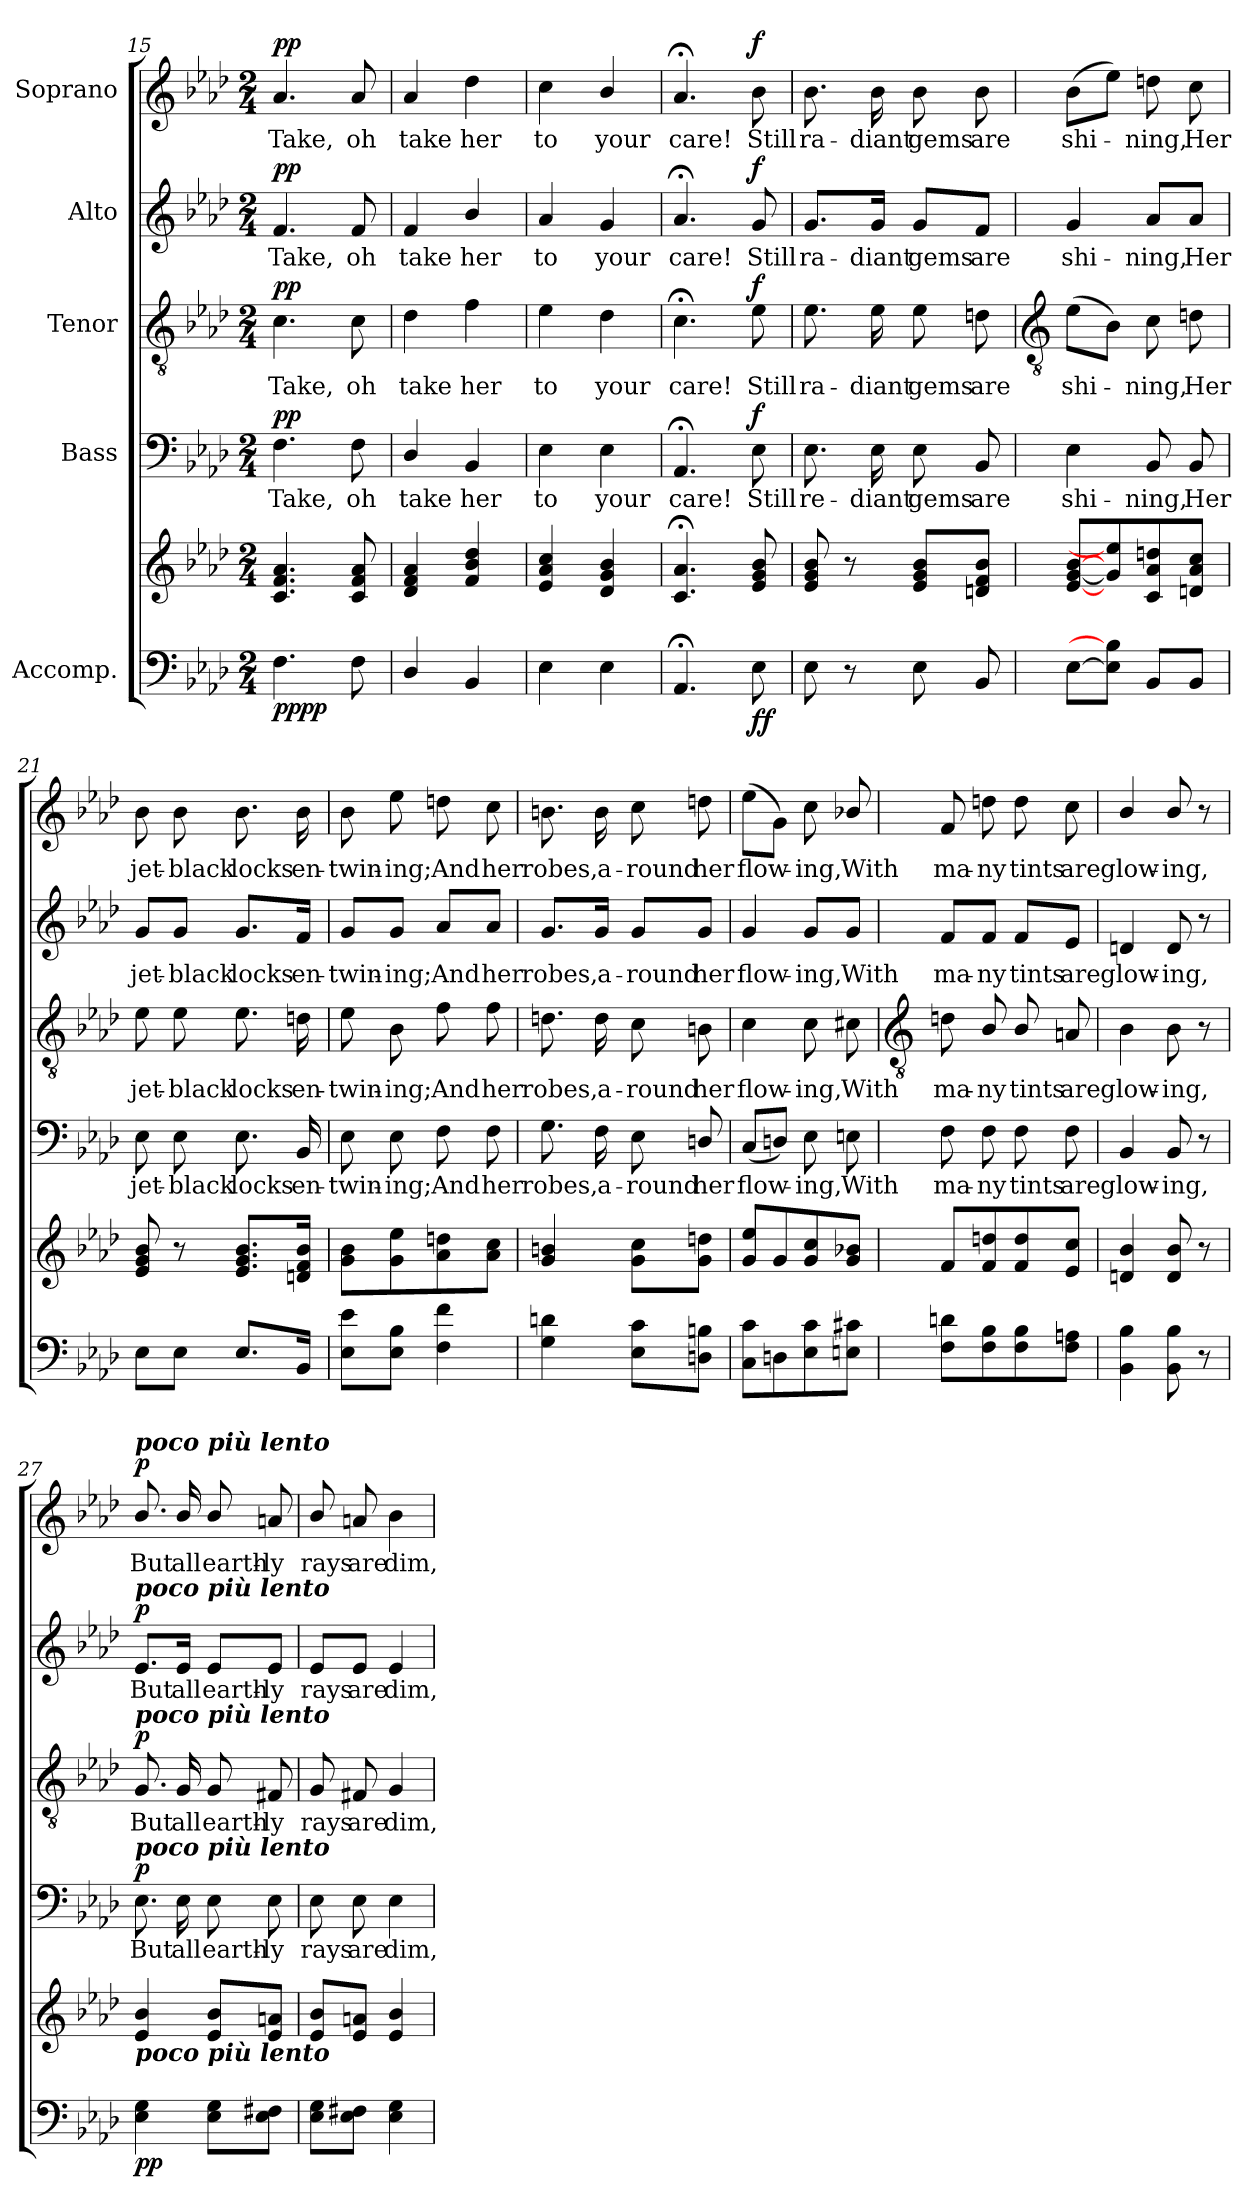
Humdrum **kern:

**kern	**kern	**dynam	**kern	**text	**dynam	**kern	**text	**dynam	**kern	**text	**dynam	**kern	**text	**dynam
*part5	*part5	*part5	*part4	*part4	*part4	*part3	*part3	*part3	*part2	*part2	*part2	*part1	*part1	*part1
*staff6	*staff5	*staff5/6	*staff4	*staff4	*staff4	*staff3	*staff3	*staff3	*staff2	*staff2	*staff2	*staff1	*staff1	*staff1
*I"Accomp.	*	*	*I"Bass	*	*	*I"Tenor	*	*	*I"Alto	*	*	*I"Soprano	*	*
*clefF4	*clefG2	*	*clefF4	*	*	*clefGv2	*	*	*clefG2	*	*	*clefG2	*	*
*k[b-e-a-d-]	*k[b-e-a-d-]	*	*k[b-e-a-d-]	*	*	*k[b-e-a-d-]	*	*	*k[b-e-a-d-]	*	*	*k[b-e-a-d-]	*	*
*A-:	*A-:	*	*A-:	*	*	*A-:	*	*	*A-:	*	*	*A-:	*	*
*M2/4	*M2/4	*	*M2/4	*	*	*M2/4	*	*	*M2/4	*	*	*M2/4	*	*
=15	=15	=15	=15	=15	=15	=15	=15	=15	=15	=15	=15	=15	=15	=15
!	!	!LO:DY:b=2	!	!LO:LY:b	!	!	!LO:LY:b	!	!	!LO:LY:b	!	!	!LO:LY:b	!
!	!	!LO:DY:n=1:b	!	!	!LO:DY:b	!	!	!LO:DY:b	!	!	!LO:DY:b	!	!	!LO:DY:b
4.F	4.c 4.f 4.a-	pp pp	4.F	Take,	pp	4.c	Take,	pp	4.f	Take,	pp	4.a-	Take,	pp
!	!	!	!	!LO:LY:b	!	!	!LO:LY:b	!	!	!LO:LY:b	!	!	!LO:LY:b	!
8F	8c 8f 8a-	.	8F	oh	.	8c	oh	.	8f	oh	.	8a-	oh	.
=16	=16	=16	=16	=16	=16	=16	=16	=16	=16	=16	=16	=16	=16	=16
!	!	!	!	!LO:LY:b	!	!	!LO:LY:b	!	!	!LO:LY:b	!	!	!LO:LY:b	!
4D-/	4d- 4f 4a-	.	4D-/	take	.	4d-	take	.	4f	take	.	4a-	take	.
!	!	!	!	!LO:LY:b	!	!	!LO:LY:b	!	!	!LO:LY:b	!	!	!LO:LY:b	!
4BB-	4f 4b- 4dd-	.	4BB-	her	.	4f	her	.	4b-/	her	.	4dd-	her	.
=17	=17	=17	=17	=17	=17	=17	=17	=17	=17	=17	=17	=17	=17	=17
!	!	!	!	!LO:LY:b	!	!	!LO:LY:b	!	!	!LO:LY:b	!	!	!LO:LY:b	!
4E-	4e- 4a- 4cc	.	4E-	to	.	4e-	to	.	4a-	to	.	4cc	to	.
!	!	!	!	!LO:LY:b	!	!	!LO:LY:b	!	!	!LO:LY:b	!	!	!LO:LY:b	!
4E-	4d-/ 4g/ 4b-/	.	4E-	your	.	4d-	your	.	4g	your	.	4b-/	your	.
=18	=18	=18	=18	=18	=18	=18	=18	=18	=18	=18	=18	=18	=18	=18
!	!	!	!	!LO:LY:b	!	!	!LO:LY:b	!	!	!LO:LY:b	!	!	!LO:LY:b	!
4.AA-;<	4.c;< 4.a-;<	.	4.AA-;<	care!	.	4.c;<	care!	.	4.a-;<	care!	.	4.a-;<	care!	.
!	!	!LO:DY:b=2	!	!LO:LY:b	!	!	!LO:LY:b	!	!	!LO:LY:b	!	!	!LO:LY:b	!
!	!	!LO:DY:n=1:b	!	!	!LO:DY:b	!	!	!LO:DY:b	!	!	!LO:DY:b	!	!	!LO:DY:b
8E-	8e- 8g 8b-	f f	8E-	Still	f	8e-	Still	f	8g	Still	f	8b-	Still	f
=19	=19	=19	=19	=19	=19	=19	=19	=19	=19	=19	=19	=19	=19	=19
!	!	!	!	!LO:LY:b	!	!	!LO:LY:b	!	!	!LO:LY:b	!	!	!LO:LY:b	!
8E-	8e- 8g 8b-	.	8.E-	re-	.	8.e-	ra-	.	8.g/L	ra-	.	8.b-	ra-	.
8r	8r	.	.	.	.	.	.	.	.	.	.	.	.	.
!	!	!	!	!LO:LY:b	!	!	!LO:LY:b	!	!	!LO:LY:b	!	!	!LO:LY:b	!
.	.	.	16E-	-diant	.	16e-	-diant	.	16g/Jk	-diant	.	16b-	-diant	.
!	!	!	!	!LO:LY:b	!	!	!LO:LY:b	!	!	!LO:LY:b	!	!	!LO:LY:b	!
8E-	8e- 8g 8b-L	.	8E-	gems	.	8e-	gems	.	8g/L	gems	.	8b-	gems	.
!	!	!	!	!LO:LY:b	!	!	!LO:LY:b	!	!	!LO:LY:b	!	!	!LO:LY:b	!
8BB-	8dn 8f 8b-J	.	8BB-	are	.	8dn	are	.	8f/J	are	.	8b-	are	.
!!LO:LB:g=z
=20	=20	=20	=20	=20	=20	=20	=20	=20	=20	=20	=20	=20	=20	=20
*	*	*	*	*	*	*clefGv2	*	*	*	*	*	*	*	*
!	!	!	!	!LO:LY:b	!	!	!LO:LY:b	!	!	!LO:LY:b	!	!	!LO:LY:b	!
[8E-L	[8e- [8g [8b-L	.	4E-	shi-	.	(>8e-L	shi-	.	4g	shi-	.	(>8b-L	shi-	.
8E-] 8B-]J	8g] 8ee-]	.	.	.	.	8B-J)	.	.	.	.	.	8ee-J)	.	.
!	!	!	!	!LO:LY:b	!	!	!LO:LY:b	!	!	!LO:LY:b	!	!	!LO:LY:b	!
8BB-L	8c 8a- 8ddn	.	8BB-	-ning,	.	8c	ning,	.	8a-/L	-ning,	.	8ddn	ning,	.
!	!	!	!	!LO:LY:b	!	!	!LO:LY:b	!	!	!LO:LY:b	!	!	!LO:LY:b	!
8BB-J	8dn 8a- 8ccJ	.	8BB-	Her	.	8dn	Her	.	8a-/J	Her	.	8cc	Her	.
=21	=21	=21	=21	=21	=21	=21	=21	=21	=21	=21	=21	=21	=21	=21
!	!	!	!	!LO:LY:b	!	!	!LO:LY:b	!	!	!LO:LY:b	!	!	!LO:LY:b	!
8E-L	8e- 8g 8b-	.	8E-	jet-	.	8e-	jet-	.	8g/L	jet-	.	8b-	jet-	.
!	!	!	!	!LO:LY:b	!	!	!LO:LY:b	!	!	!LO:LY:b	!	!	!LO:LY:b	!
8E-J	8r	.	8E-	-black	.	8e-	-black	.	8g/J	-black	.	8b-	-black	.
!	!	!	!	!LO:LY:b	!	!	!LO:LY:b	!	!	!LO:LY:b	!	!	!LO:LY:b	!
8.E-L	8.e- 8.g 8.b-L	.	8.E-	locks	.	8.e-	locks	.	8.g/L	locks	.	8.b-	locks	.
!	!	!	!	!LO:LY:b	!	!	!LO:LY:b	!	!	!LO:LY:b	!	!	!LO:LY:b	!
16BB-J	16dn 16f 16b-J	.	16BB-	en-	.	16dn	en-	.	16f/Jk	en-	.	16b-	en-	.
=22	=22	=22	=22	=22	=22	=22	=22	=22	=22	=22	=22	=22	=22	=22
!	!	!	!	!LO:LY:b	!	!	!LO:LY:b	!	!	!LO:LY:b	!	!	!LO:LY:b	!
8E- 8e-L	8g 8b-L	.	8E-	-twin-	.	8e-	-twin-	.	8g/L	-twin-	.	8b-	-twin-	.
!	!	!	!	!LO:LY:b	!	!	!LO:LY:b	!	!	!LO:LY:b	!	!	!LO:LY:b	!
8E- 8B-J	8g 8ee-	.	8E-	-ing;	.	8B-	-ing;	.	8g/J	-ing;	.	8ee-	-ing;	.
!	!	!	!	!LO:LY:b	!	!	!LO:LY:b	!	!	!LO:LY:b	!	!	!LO:LY:b	!
4F 4f	8a- 8ddn	.	8F	And	.	8f	And	.	8a-/L	And	.	8ddn	And	.
!	!	!	!	!LO:LY:b	!	!	!LO:LY:b	!	!	!LO:LY:b	!	!	!LO:LY:b	!
.	8a- 8ccJ	.	8F	her	.	8f	her	.	8a-/J	her	.	8cc	her	.
=23	=23	=23	=23	=23	=23	=23	=23	=23	=23	=23	=23	=23	=23	=23
!	!	!	!	!LO:LY:b	!	!	!LO:LY:b	!	!	!LO:LY:b	!	!	!LO:LY:b	!
4G 4dn	4g 4bn	.	8.G	robes,	.	8.dn	robes,	.	8.g/L	robes,	.	8.bn	robes,	.
!	!	!	!	!LO:LY:b	!	!	!LO:LY:b	!	!	!LO:LY:b	!	!	!LO:LY:b	!
.	.	.	16F	a-	.	16d	a-	.	16g/Jk	a-	.	16b	a-	.
!	!	!	!	!LO:LY:b	!	!	!LO:LY:b	!	!	!LO:LY:b	!	!	!LO:LY:b	!
8E- 8cL	8g 8ccL	.	8E-	-round	.	8c	-round	.	8g/L	-round	.	8cc	-round	.
!	!	!	!	!LO:LY:b	!	!	!LO:LY:b	!	!	!LO:LY:b	!	!	!LO:LY:b	!
8Dn 8BnJ	8g 8ddnJ	.	8Dn/	her	.	8Bn	her	.	8g/J	her	.	8ddn	her	.
=24	=24	=24	=24	=24	=24	=24	=24	=24	=24	=24	=24	=24	=24	=24
!	!	!	!	!LO:LY:b	!	!	!LO:LY:b	!	!	!LO:LY:b	!	!	!LO:LY:b	!
8C 8cL	8g 8ee-L	.	(<8CL	flow-	.	4c	flow-	.	4g	flow-	.	(>8ee-L	flow-	.
8Dn	8g	.	8DnJ)	.	.	.	.	.	.	.	.	8gJ)	.	.
!	!	!	!	!LO:LY:b	!	!	!LO:LY:b	!	!	!LO:LY:b	!	!	!LO:LY:b	!
8E- 8c	8g 8cc	.	8E-	ing,	.	8c	-ing,	.	8g/L	-ing,	.	8cc	ing,	.
!	!	!	!	!LO:LY:b	!	!	!LO:LY:b	!	!	!LO:LY:b	!	!	!LO:LY:b	!
8En 8c#XJ	8g/ 8b-X/J	.	8En	With	.	8c#X	With	.	8g/J	With	.	8b-X/	With	.
!!LO:LB:g=z
=25	=25	=25	=25	=25	=25	=25	=25	=25	=25	=25	=25	=25	=25	=25
*	*	*	*	*	*	*clefGv2	*	*	*	*	*	*	*	*
!	!	!	!	!LO:LY:b	!	!	!LO:LY:b	!	!	!LO:LY:b	!	!	!LO:LY:b	!
8F 8dnL	8fL	.	8F	ma-	.	8dn	ma-	.	8f/L	ma-	.	8f	ma-	.
!	!	!	!	!LO:LY:b	!	!	!LO:LY:b	!	!	!LO:LY:b	!	!	!LO:LY:b	!
8F 8B-	8f 8ddn	.	8F	-ny	.	8B-/	-ny	.	8f/J	-ny	.	8ddn	-ny	.
!	!	!	!	!LO:LY:b	!	!	!LO:LY:b	!	!	!LO:LY:b	!	!	!LO:LY:b	!
8F 8B-	8f 8dd	.	8F	tints	.	8B-/	tints	.	8f/L	tints	.	8dd	tints	.
!	!	!	!	!LO:LY:b	!	!	!LO:LY:b	!	!	!LO:LY:b	!	!	!LO:LY:b	!
8F 8AnJ	8e- 8ccJ	.	8F	are	.	8An	are	.	8e-/J	are	.	8cc	are	.
=26	=26	=26	=26	=26	=26	=26	=26	=26	=26	=26	=26	=26	=26	=26
!	!	!	!	!LO:LY:b	!	!	!LO:LY:b	!	!	!LO:LY:b	!	!	!LO:LY:b	!
4BB- 4B-	4dn/ 4b-/	.	4BB-	glow-	.	4B-	glow-	.	4dn	glow-	.	4b-/	glow-	.
!	!	!	!	!LO:LY:b	!	!	!LO:LY:b	!	!	!LO:LY:b	!	!	!LO:LY:b	!
8BB- 8B-	8d/ 8b-/	.	8BB-	-ing,	.	8B-	-ing,	.	8d	-ing,	.	8b-/	-ing,	.
8r	8r	.	8r	.	.	8r	.	.	8r	.	.	8r	.	.
=27	=27	=27	=27	=27	=27	=27	=27	=27	=27	=27	=27	=27	=27	=27
!	!	!	!	!	!	!	!	!	!	!	!	!LO:TX:a:Bi:t=poco più lento	!	!
!	!	!	!	!	!	!	!	!	!LO:TX:a:Bi:t=poco più lento	!	!	!	!	!
!	!	!	!	!	!	!LO:TX:a:Bi:t=poco più lento	!	!	!	!	!	!	!	!
!	!	!	!LO:TX:a:Bi:t=poco più lento	!	!	!	!	!	!	!	!	!	!	!
!	!LO:TX:b:Bi:t=poco più lento	!	!	!	!	!	!	!	!	!	!	!	!	!
!	!	!LO:DY:b=2	!	!LO:LY:b	!	!	!LO:LY:b	!	!	!LO:LY:b	!	!	!LO:LY:b	!
!	!	!LO:DY:n=1:b	!	!	!LO:DY:b	!	!	!LO:DY:b	!	!	!LO:DY:b	!	!	!LO:DY:b
4E- 4G	4e- 4b-	p p	8.E-	But	p	8.G	But	p	8.e-/L	But	p	8.b-/	But	p
!	!	!	!	!LO:LY:b	!	!	!LO:LY:b	!	!	!LO:LY:b	!	!	!LO:LY:b	!
.	.	.	16E-	all	.	16G	all	.	16e-/Jk	all	.	16b-/	all	.
!	!	!	!	!LO:LY:b	!	!	!LO:LY:b	!	!	!LO:LY:b	!	!	!LO:LY:b	!
8E- 8GL	8e- 8b-L	.	8E-	earth-	.	8G	earth-	.	8e-/L	earth-	.	8b-/	earth-	.
!	!	!	!	!LO:LY:b	!	!	!LO:LY:b	!	!	!LO:LY:b	!	!	!LO:LY:b	!
8E- 8F#XJ	8e- 8anJ	.	8E-	-ly	.	8F#X	-ly	.	8e-/J	-ly	.	8an	-ly	.
=28	=28	=28	=28	=28	=28	=28	=28	=28	=28	=28	=28	=28	=28	=28
!	!	!	!	!LO:LY:b	!	!	!LO:LY:b	!	!	!LO:LY:b	!	!	!LO:LY:b	!
8E- 8GL	8e- 8b-L	.	8E-	rays	.	8G	rays	.	8e-/L	rays	.	8b-/	rays	.
!	!	!	!	!LO:LY:b	!	!	!LO:LY:b	!	!	!LO:LY:b	!	!	!LO:LY:b	!
8E- 8F#XJ	8e- 8anJ	.	8E-	are	.	8F#X	are	.	8e-/J	are	.	8an	are	.
!	!	!	!	!LO:LY:b	!	!	!LO:LY:b	!	!	!LO:LY:b	!	!	!LO:LY:b	!
4E- 4G	4e- 4b-	.	4E-	dim,	.	4G	dim,	.	4e-	dim,	.	4b-	dim,	.
=	=	=	=	=	=	=	=	=	=	=	=	=	=	=
*-	*-	*-	*-	*-	*-	*-	*-	*-	*-	*-	*-	*-	*-	*-
